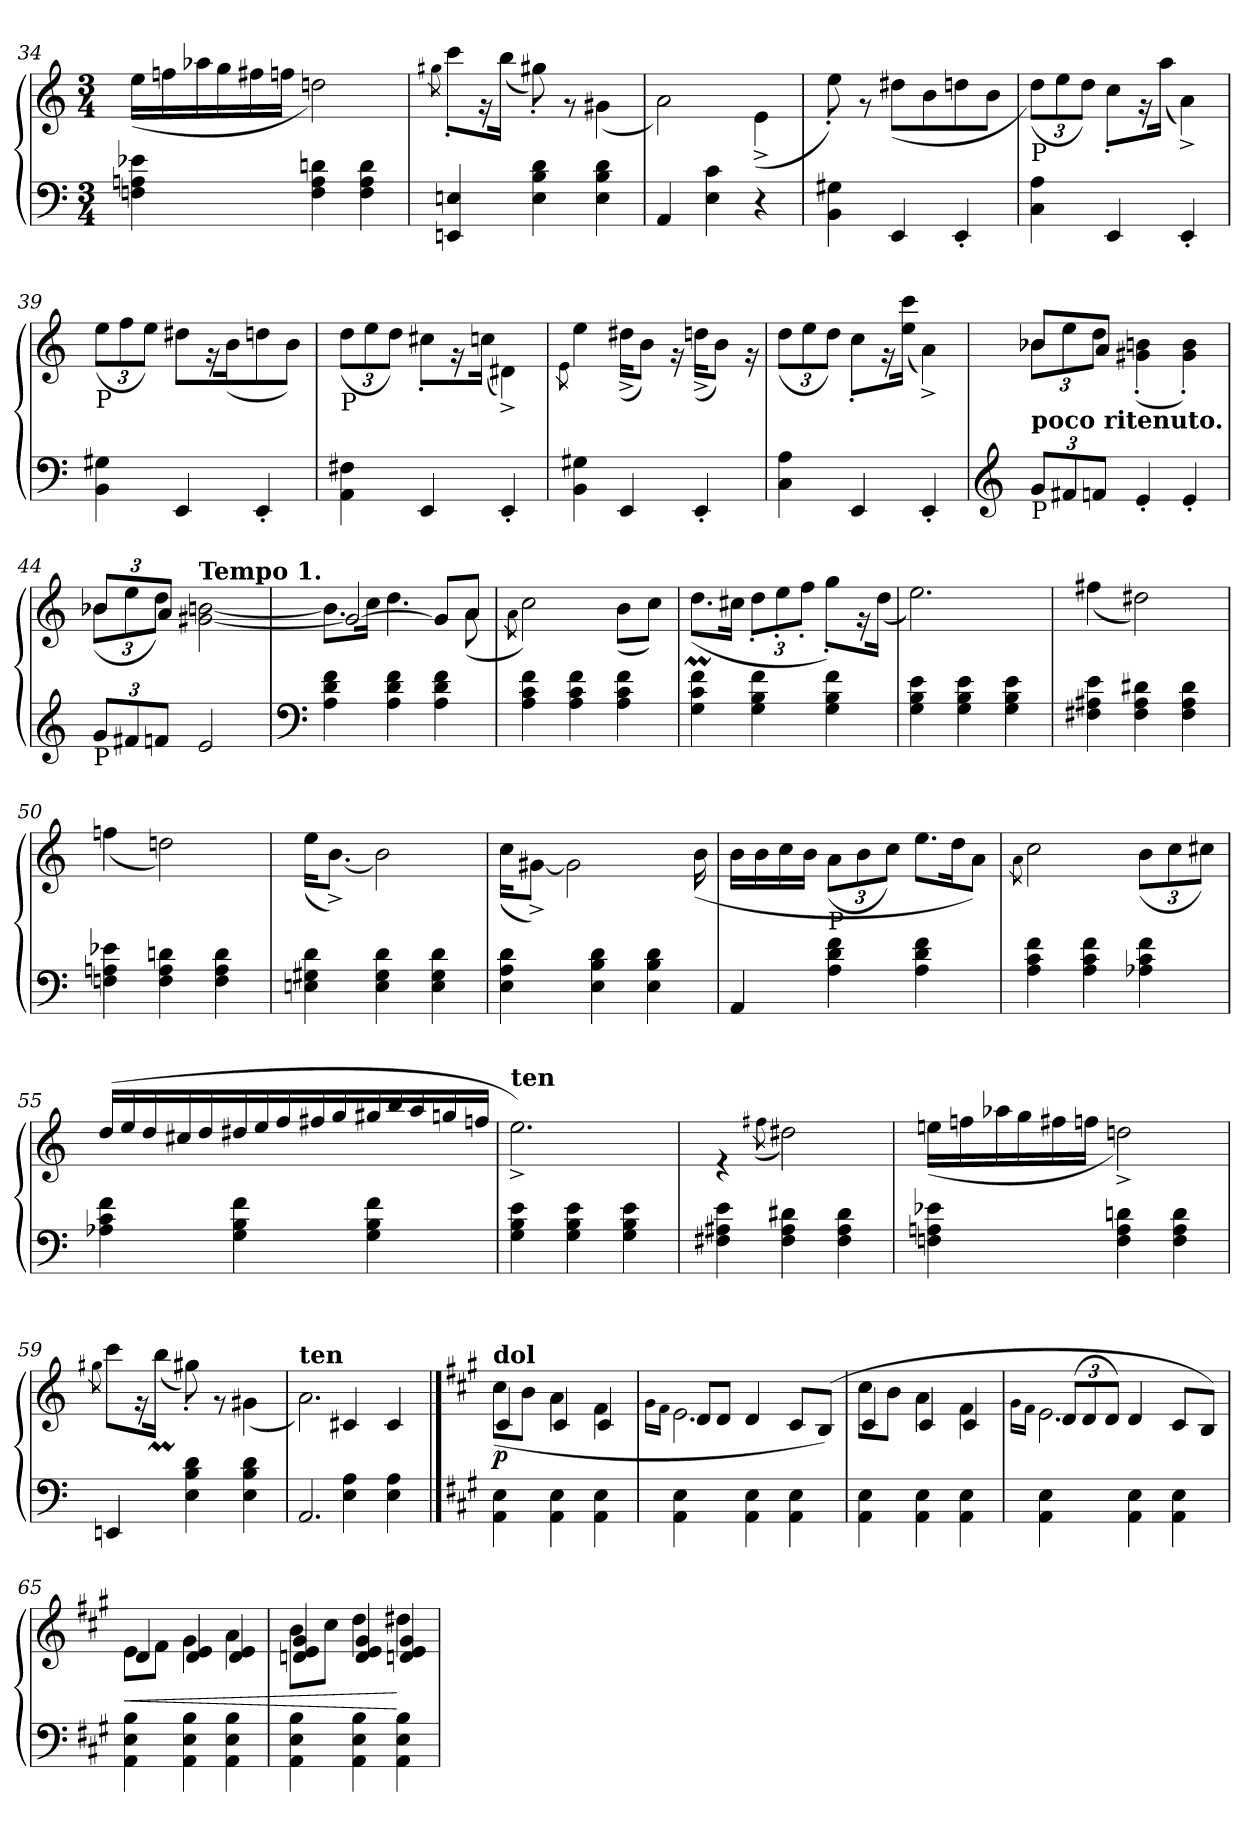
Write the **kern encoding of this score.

**kern	**kern	**dynam
*part1	*part1	*part1
*staff2	*staff1	*staff1/2
*clefF4	*clefG2	*
*k[]	*k[]	*
*M3/4	*M3/4	*
=34	=34	=34
*	*^	*
*	*	*Xtuplet	*
4Fn\ 4An\ 4e-X\	2.ryy	(>24ee\LL	.
.	.	24ffn\	.
.	.	24aa-X\	.
.	.	24gg\	.
.	.	24ff#X\	.
.	.	24ffn\JJ	.
4F\ 4A\ 4dn\	.	2ddn\)	.
4F\ 4A\ 4d\	.	.	.
=35	=35	=35	=35
.	.	8qgg#X\	.
4EEn/ 4En/	2.ryy	8ccc'\L	.
.	.	16r	.
.	.	(<16bb\Jk	.
4E\ 4B\ 4d\	.	8gg#'\)	.
.	.	8r	.
4E\ 4B\ 4d\	.	(<4g#X\	.
=36	=36	=36	=36
4AA/	2.ryy	2a\)	.
4E\ 4c\	.	.	.
4r	.	(<4e^\	.
=37	=37	=37	=37
4BB\ 4G#X\	2.ryy	8ee'\)	.
.	.	8r	.
4EE/	.	(<8dd#X\L	.
.	.	8b\	.
4EE'/	.	8ddn\	.
.	.	8b\J	.
=38	=38	=38	=38
*	*	*tuplet	*
*	*	*Xbrackettup	*
!	!LO:TX:b:t=P	!	!
4C\ 4A\	2.ryy	(<12dd\L)	.
.	.	12ee\	.
.	.	12dd\J)	.
4EE/	.	8cc'\L	.
.	.	16r	.
.	.	(<16aa\Jk	.
4EE'/	.	4a^\)	.
!!LO:LB:g=z	!!
=39	=39	=39	=39
!	!LO:TX:b:t=P	!	!
4BB\ 4G#X\	2.ryy	(<12ee\L	.
.	.	12ff\	.
.	.	12ee\J)	.
4EE/	.	8dd#X\L	.
.	.	16r	.
.	.	(<16b\K	.
4EE'/	.	8ddn\	.
.	.	8b\J)	.
=40	=40	=40	=40
!	!LO:TX:b:t=P	!	!
4AA\ 4F#X\	2.ryy	(<12dd\L	.
.	.	12ee\	.
.	.	12dd\J)	.
4EE/	.	8cc#X'\L	.
.	.	16r	.
.	.	(<16ccn\Jk	.
4EE'/	.	4d#X^\)	.
=41	=41	=41	=41
.	.	8qe\	.
4BB\ 4G#X\	2.ryy	4ee\	.
4EE/	.	(<16dd#X^\KL	.
.	.	8b\J)	.
.	.	16r	.
4EE'/	.	(<16ddn^\KL	.
.	.	8b\J)	.
.	.	16r	.
=42	=42	=42	=42
4C\ 4A\	2.ryy	(<12dd\L	.
.	.	12ee\	.
.	.	12dd\J)	.
4EE/	.	8cc'\L	.
.	.	16r	.
.	.	(<16ee\ 16ccc\Jk	.
4EE'/	.	4a^\)	.
*	*v	*v	*
=43	=43	=43
*clefG2	*	*
*	*^	*
*	*	*^	*
*Xbrackettup	*	*	*Xtuplet	*
!	!LO:TX:b:B:t=poco ritenuto.	!	!	!
!LO:TX:b:t=P	!	!	!	!
12g/L	2.ryy	12b-X\L	12b-/L	.
12f#X/	.	12ee\	12ryy	.
12fn/J	.	12dd\J	12a/J	.
4e'/	.	(<4g#X\' 4bn\'	2ryy	.
4e'/	.	4g#\' 4b\')	.	.
!!LO:LB:g=z	!!	!!
=44	=44	=44	=44	=44
*	*	*tuplet	*	*
!LO:TX:b:t=P	!	!	!	!
12g/L	2.ryy	(<12b-X\L	12b-/L	.
12f#X/	.	12ee\	12ryy	.
12fn/J	.	12dd\J)	12a/J	.
!	!	!LO:TX:a:B:t=Tempo 1.	!	!
2e/	.	[2g#X\ [2bn\	2ryy	.
=45	=45	=45	=45	=45
*clefF4	*	*	*	*
4A\ 4d\ 4f\	2.ryy	8.bn\L]	2g#/_	.
.	.	16cc\Jk	.	.
4A\ 4d\ 4f\	.	4.dd\	.	.
4A\ 4d\ 4f\	.	.	8g#/L]	.
.	.	(<8a\	8a/J	.
*	*	*v	*v	*
=46	=46	=46	=46
.	.	8qa\	.
4A\ 4c\ 4f\	2.ryy	2cc\)	.
4A\ 4c\ 4f\	.	.	.
4A\ 4c\ 4f\	.	(<8b\L	.
.	.	8cc\J)	.
=47	=47	=47	=47
4G\ 4c\ 4f\	2.ryy	(<8.ddM\L	.
.	.	16cc#X\Jk	.
4G\ 4B\ 4f\	.	12dd'\L	.
.	.	12ee'\	.
.	.	12ff'\J	.
4G\ 4B\ 4f\	.	8gg'\L)	.
.	.	16r	.
.	.	(<16dd\Jk	.
=48	=48	=48	=48
4G\ 4B\ 4e\	2.ryy	2.ee\)	.
4G\ 4B\ 4e\	.	.	.
4G\ 4B\ 4e\	.	.	.
=49	=49	=49	=49
4F#X\ 4A#X\ 4e\	2.ryy	(<4ff#X\	.
4F#\ 4A#\ 4d#X\	.	2dd#X\)	.
4F#\ 4A#\ 4d#\	.	.	.
=50	=50	=50	=50
4Fn\ 4An\ 4e-X\	2.ryy	(<4ffn\	.
4F\ 4A\ 4dn\	.	2ddn\)	.
4F\ 4A\ 4d\	.	.	.
!!LO:LB:g=z	!!
=51	=51	=51	=51
4En\ 4G#X\ 4d\	2.ryy	(<16ee\KL	.
.	.	[8.b^\J)	.
4E\ 4G#\ 4d\	.	2b\]	.
4E\ 4G#\ 4d\	.	.	.
=52	=52	=52	=52
4E\ 4A\ 4d\	2.ryy	(<16cc\KL	.
.	.	[8g#X^\J)	.
.	.	2g#\]	.
4E\ 4B\ 4d\	.	.	.
4E\ 4B\ 4d\	.	.	.
.	.	(<16b\	.
=53	=53	=53	=53
4AA/	2.ryy	16b\LL	.
.	.	16b\	.
.	.	16cc\	.
.	.	16b\JJ	.
!	!	!LO:TX:b:t=P	!
4A\ 4d\ 4f\	.	(<12a\L	.
.	.	12b\	.
.	.	12cc\J)	.
*	*	*Xtuplet	*
4A\ 4d\ 4f\	.	12.ee\L	.
.	.	24dd\K	.
.	.	12a\J)	.
=54	=54	=54	=54
.	.	8qa\	.
4A\ 4c\ 4f\	2.ryy	2cc\	.
4A\ 4c\ 4f\	.	.	.
*	*	*tuplet	*
4A-X\ 4c\ 4f\	.	(<12b\L	.
.	.	12cc\	.
.	.	12cc#X\J)	.
!!LO:LB:g=z	!!
=55	=55	=55	=55
*	*	*Xtuplet	*
4A-X\ 4c\ 4f\	2.ryy	(>20dd!/LL	.
.	.	20ee!/	.
.	.	20dd!/	.
.	.	20cc#X!/	.
.	.	20dd!/	.
4G\ 4B\ 4f\	.	20dd#X!/	.
.	.	20ee!/	.
.	.	20ff!/	.
.	.	20ff#X!/	.
.	.	20gg!/	.
4G\ 4B\ 4f\	.	20gg#X!/	.
.	.	20bb!/	.
.	.	20aa!/	.
.	.	20ggn!/	.
.	.	20ffn!/JJ	.
=56	=56	=56	=56
!	!LO:TX:a:B:t=ten	!	!
4G\ 4B\ 4e\	2.ryy	2.ee^\)	.
4G\ 4B\ 4e\	.	.	.
4G\ 4B\ 4e\	.	.	.
=57	=57	=57	=57
4F#X\ 4A#X\ 4e\	2.ryy	4r	.
.	.	(>8qff#X\	.
4F#\ 4A#\ 4d#X\	.	2dd#X\)	.
4F#\ 4A#\ 4d#\	.	.	.
=58	=58	=58	=58
4Fn\ 4An\ 4e-X\	2.ryy	(<24een\LL	.
.	.	24ffn\	.
.	.	24aa-X\	.
.	.	24gg\	.
.	.	24ff#X\	.
.	.	24ffn\JJ	.
4F\ 4A\ 4dn\	.	2ddn^\)	.
4F\ 4A\ 4d\	.	.	.
=59	=59	=59	=59
.	.	8qgg#X\	.
4EEn/	2.ryy	8ccc\L	.
.	.	16r	.
.	.	(<16bbm\Jk	.
4E\ 4B\ 4d\	.	8gg#'\)	.
.	.	8r	.
4E\ 4B\ 4d\	.	(<4g#X\	.
!!LO:PB:g=z
=60	=60	=60	=60
*^	*	*^	*
!	!	!LO:TX:a:B:t=ten	!	!	!
4ryy	2.AA/	2.ryy	2.a\)	4ryy	.
4E\ 4A\	.	.	.	4c#X/	.
4E\ 4A\	.	.	.	4c#/	.
*v	*v	*	*	*	*
==61	==61	==61	==61	==61
*k[f#c#g#]	*k[f#c#g#]	*	*	*
!	!LO:TX:a:B:t=dol	!	!	!
!	!	!	!	!LO:DY:b
4AA\ 4E\	2.ryy	(<8cc#\L	4c#/	p
.	.	8b\J	.	.
4AA\ 4E\	.	4a\	4c#/	.
4AA\ 4E\	.	4f#\	4c#/	.
=62	=62	=62	=62	=62
.	.	16qg#\LL	.	.
.	.	16qf#\JJ	.	.
4AA\ 4E\	2.ryy	2.e\	8d/L	.
.	.	.	8d/J	.
4AA\ 4E\	.	.	4d/	.
4AA\ 4E\	.	.	8c#/L	.
.	.	.	(>8B/J)	.
=63	=63	=63	=63	=63
4AA\ 4E\	2.ryy	8cc#\L	4c#/	.
.	.	8b\J	.	.
4AA\ 4E\	.	4a\	4c#/	.
4AA\ 4E\	.	4f#\	4c#/	.
=64	=64	=64	=64	=64
.	.	16qg#\LL	.	.
.	.	16qf#\JJ	.	.
*	*	*	*tuplet	*
4AA\ 4E\	2.ryy	2.e\	(>12d/L	.
.	.	.	12d/	.
.	.	.	12d/J)	.
4AA\ 4E\	.	.	4d/	.
4AA\ 4E\	.	.	8c#/L	.
.	.	.	8B/J)	.
=65	=65	=65	=65	=65
!	!	!	!	!LO:HP:b
4AA\ 4E\ 4B\	2.ryy	8e\L	4d/	<
.	.	8f#\J	.	.
4AA\ 4E\ 4B\	.	4g#\	4d/ 4e/	.
4AA\ 4E\ 4B\	.	4a\	4d/ 4e/	.
!!LO:LB:g=z	!!	!!
=66	=66	=66	=66	=66
4AA\ 4E\ 4B\	2.ryy	8b\L	4dn/ 4e/ 4g#/	.
.	.	8cc#\J	.	.
4AA\ 4E\ 4B\	.	4dd\	4d/ 4e/ 4g#/	.
4AA\ 4E\ 4B\	.	4dd#X\	4dn/ 4e/ 4g#/	[
*	*v	*v	*v	*
=	=	=
*-	*-	*-
